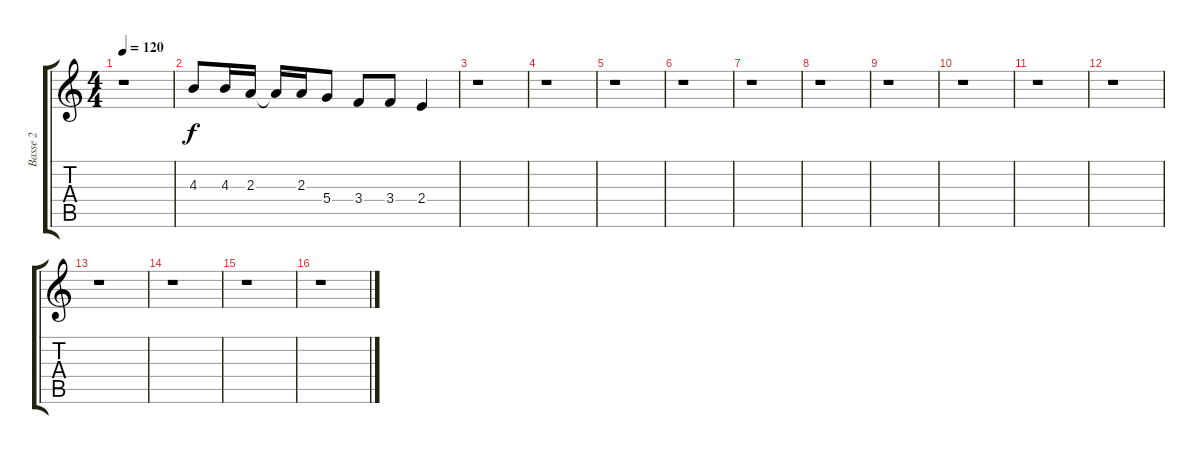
\track ("Basse 2" "Basse 2") {instrument contrabass}
\staff {score tabs}
\tuning (E4 B3 G3 D3 A2 E2) {hide}
\ts (4 4)
\tempo 120
\clef g2
\ks c
r.1{dy f} |
4.3.8 4.3.16 2.3.16 2.3{t}.16 2.3.16 5.4.8 3.4.8 3.4.8 2.4.4 |
r.1 |
r.1 |
r.1 |
r.1 |
r.1 |
r.1 |
r.1 |
r.1 |
r.1 |
r.1 |
r.1 |
r.1 |
r.1 |
r.1
